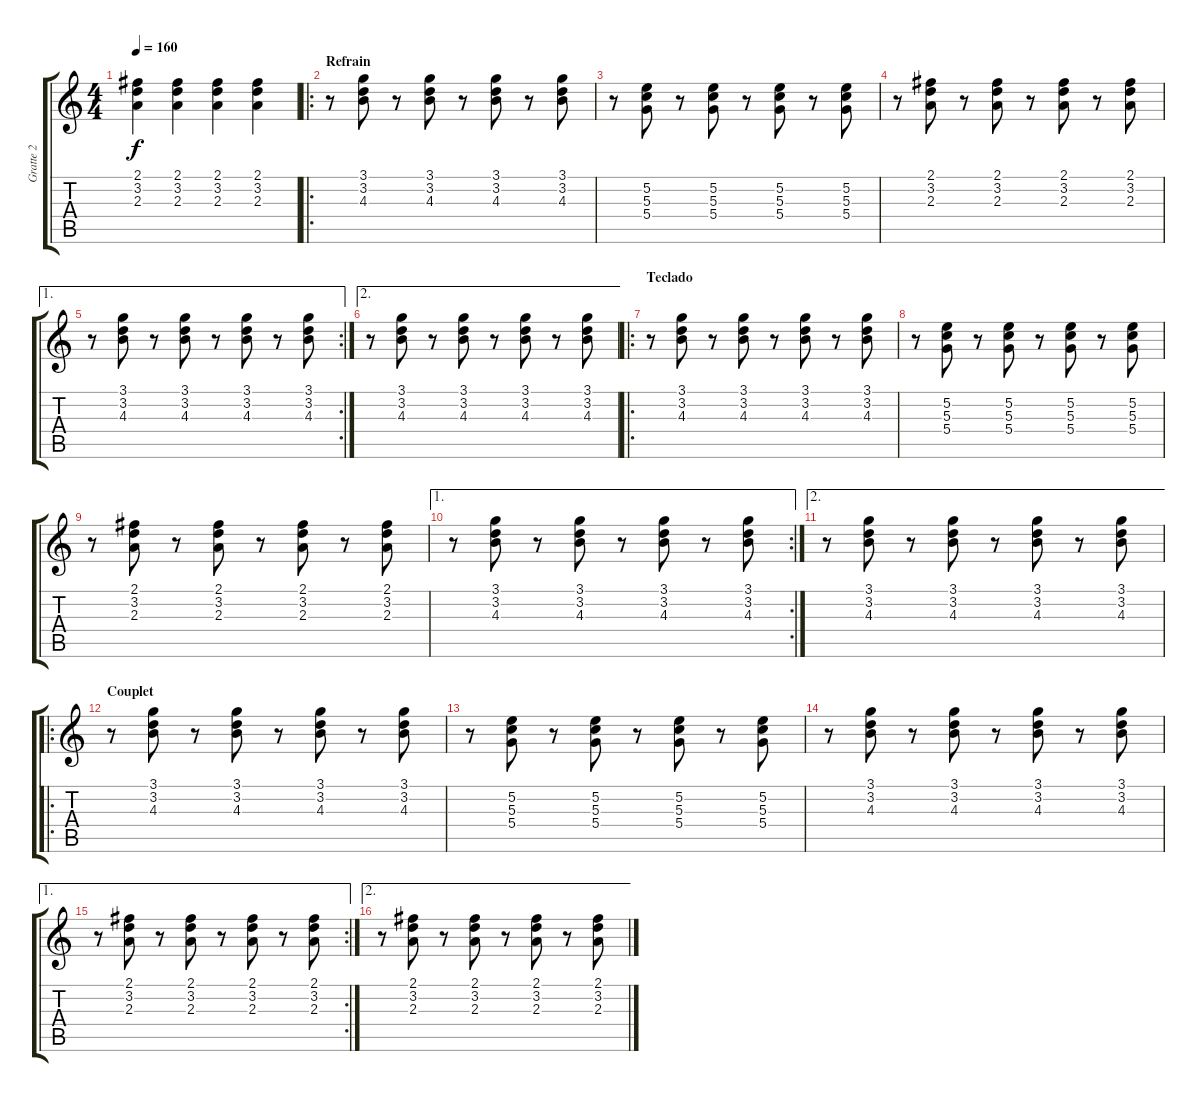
\track ("Gratte 2" "Gratte 2") {instrument electricguitarclean}
\staff {score tabs}
\tuning (E4 B3 G3 D3 A2 E2) {hide}
\ts (4 4)
\tempo 160
\clef g2
\ks c
(2.1 3.2 2.3).4{dy f} (2.1 3.2 2.3).4 (2.1 3.2 2.3).4 (2.1 3.2 2.3).4 |
\ro
\section ("" "Refrain")
r.8 (3.1 3.2 4.3).8 r.8 (3.1 3.2 4.3).8 r.8 (3.1 3.2 4.3).8 r.8 (3.1 3.2 4.3).8 |
r.8 (5.2 5.3 5.4).8 r.8 (5.2 5.3 5.4).8 r.8 (5.2 5.3 5.4).8 r.8 (5.2 5.3 5.4).8 |
r.8 (2.1 3.2 2.3).8 r.8 (2.1 3.2 2.3).8 r.8 (2.1 3.2 2.3).8 r.8 (2.1 3.2 2.3).8 |
\ae 1
\rc 2
r.8 (3.1 3.2 4.3).8 r.8 (3.1 3.2 4.3).8 r.8 (3.1 3.2 4.3).8 r.8 (3.1 3.2 4.3).8 |
\ae 2
r.8 (3.1 3.2 4.3).8 r.8 (3.1 3.2 4.3).8 r.8 (3.1 3.2 4.3).8 r.8 (3.1 3.2 4.3).8 |
\ro
\section ("" "Teclado")
r.8 (3.1 3.2 4.3).8 r.8 (3.1 3.2 4.3).8 r.8 (3.1 3.2 4.3).8 r.8 (3.1 3.2 4.3).8 |
r.8 (5.2 5.3 5.4).8 r.8 (5.2 5.3 5.4).8 r.8 (5.2 5.3 5.4).8 r.8 (5.2 5.3 5.4).8 |
r.8 (2.1 3.2 2.3).8 r.8 (2.1 3.2 2.3).8 r.8 (2.1 3.2 2.3).8 r.8 (2.1 3.2 2.3).8 |
\ae 1
\rc 2
r.8 (3.1 3.2 4.3).8 r.8 (3.1 3.2 4.3).8 r.8 (3.1 3.2 4.3).8 r.8 (3.1 3.2 4.3).8 |
\ae 2
r.8 (3.1 3.2 4.3).8 r.8 (3.1 3.2 4.3).8 r.8 (3.1 3.2 4.3).8 r.8 (3.1 3.2 4.3).8 |
\ro
\section ("" "Couplet")
r.8 (3.1 3.2 4.3).8 r.8 (3.1 3.2 4.3).8 r.8 (3.1 3.2 4.3).8 r.8 (3.1 3.2 4.3).8 |
r.8 (5.2 5.3 5.4).8 r.8 (5.2 5.3 5.4).8 r.8 (5.2 5.3 5.4).8 r.8 (5.2 5.3 5.4).8 |
r.8 (3.1 3.2 4.3).8 r.8 (3.1 3.2 4.3).8 r.8 (3.1 3.2 4.3).8 r.8 (3.1 3.2 4.3).8 |
\ae 1
\rc 2
r.8 (2.1 3.2 2.3).8 r.8 (2.1 3.2 2.3).8 r.8 (2.1 3.2 2.3).8 r.8 (2.1 3.2 2.3).8 |
\ae 2
r.8 (2.1 3.2 2.3).8 r.8 (2.1 3.2 2.3).8 r.8 (2.1 3.2 2.3).8 r.8 (2.1 3.2 2.3).8
